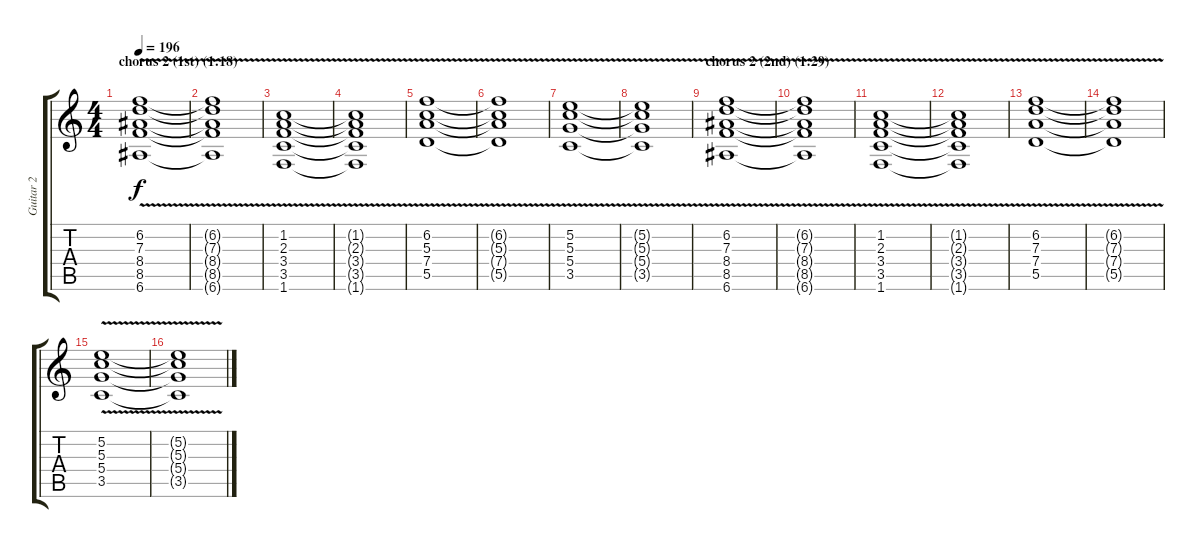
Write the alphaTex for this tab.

\track ("Guitar 2" "Guitar 2") {instrument electricguitarclean}
\staff {score tabs}
\tuning (E4 B3 G3 D3 A2 E2) {hide}
\ts (4 4)
\section ("" "chorus 2 (1st) (1:18)")
\tempo 196
\clef g2
\ks c
(6.2{v} 7.3 8.4{v} 8.5{v} 6.6{v}).1{dy f} |
(6.2{t} 7.3{t} 8.4{t} 8.5{t} 6.6{t}).1 |
(1.2{v} 2.3{v} 3.4{v} 3.5{v} 1.6{v}).1 |
(1.2{t} 2.3{t} 3.4{t} 3.5{t} 1.6{t}).1 |
(6.2{v} 5.3{v} 7.4{v} 5.5{v}).1 |
(6.2{t} 5.3{t} 7.4{t} 5.5{t}).1 |
(5.2{v} 5.3{v} 5.4{v} 3.5{v}).1 |
(5.2{t} 5.3{t} 5.4{t} 3.5{t}).1 |
\section ("" "chorus 2 (2nd) (1:29)")
(6.2{v} 7.3 8.4{v} 8.5{v} 6.6{v}).1 |
(6.2{t} 7.3{t} 8.4{t} 8.5{t} 6.6{t}).1 |
(1.2{v} 2.3{v} 3.4{v} 3.5{v} 1.6{v}).1 |
(1.2{t} 2.3{t} 3.4{t} 3.5{t} 1.6{t}).1 |
(6.2{v} 7.3{v} 7.4{v} 5.5{v}).1 |
(6.2{t} 7.3{t} 7.4{t} 5.5{t}).1 |
(5.2{v} 5.3{v} 5.4{v} 3.5{v}).1 |
(5.2{t} 5.3{t} 5.4{t} 3.5{t}).1
